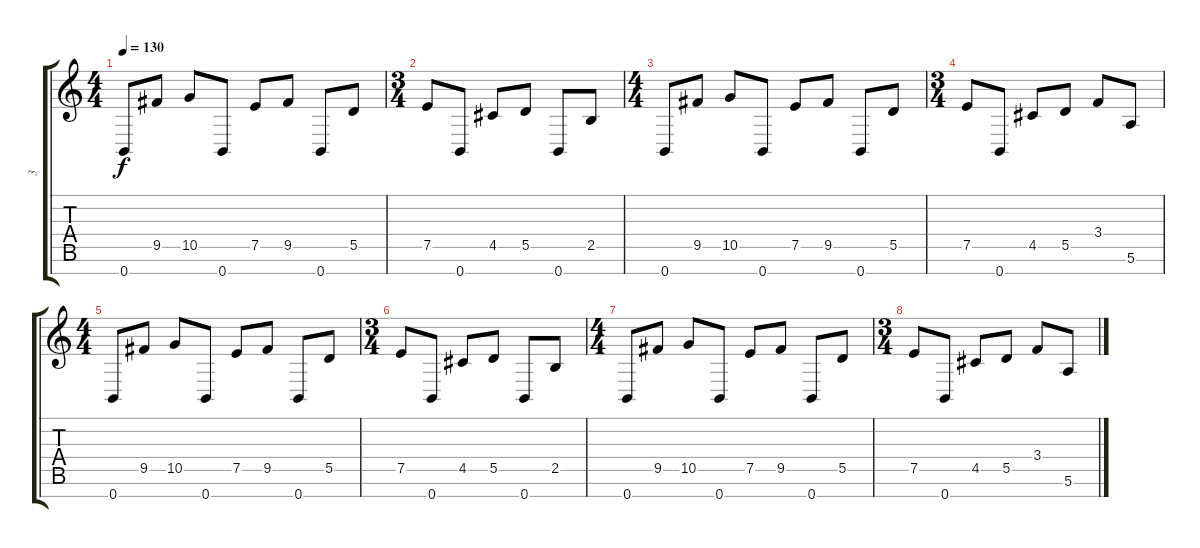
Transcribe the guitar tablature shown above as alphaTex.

\track ("3" "3") {instrument distortionguitar}
\staff {score tabs}
\tuning (E4 B3 G3 D3 A2 E2 B1) {hide}
\ts (4 4)
\tempo 110
\tempo 130
\clef g2
\ks c
0.7.8{dy f} 9.5.8 10.5.8 0.7.8 7.5.8 9.5.8 0.7.8 5.5.8 |
\ts (3 4)
7.5.8 0.7.8 4.5.8 5.5.8 0.7.8 2.5.8 |
\ts (4 4)
0.7.8 9.5.8 10.5.8 0.7.8 7.5.8 9.5.8 0.7.8 5.5.8 |
\ts (3 4)
7.5.8 0.7.8 4.5.8 5.5.8 3.4.8 5.6.8 |
\ts (4 4)
0.7.8 9.5.8 10.5.8 0.7.8 7.5.8 9.5.8 0.7.8 5.5.8 |
\ts (3 4)
7.5.8 0.7.8 4.5.8 5.5.8 0.7.8 2.5.8 |
\ts (4 4)
0.7.8 9.5.8 10.5.8 0.7.8 7.5.8 9.5.8 0.7.8 5.5.8 |
\ts (3 4)
7.5.8 0.7.8 4.5.8 5.5.8 3.4.8 5.6.8
